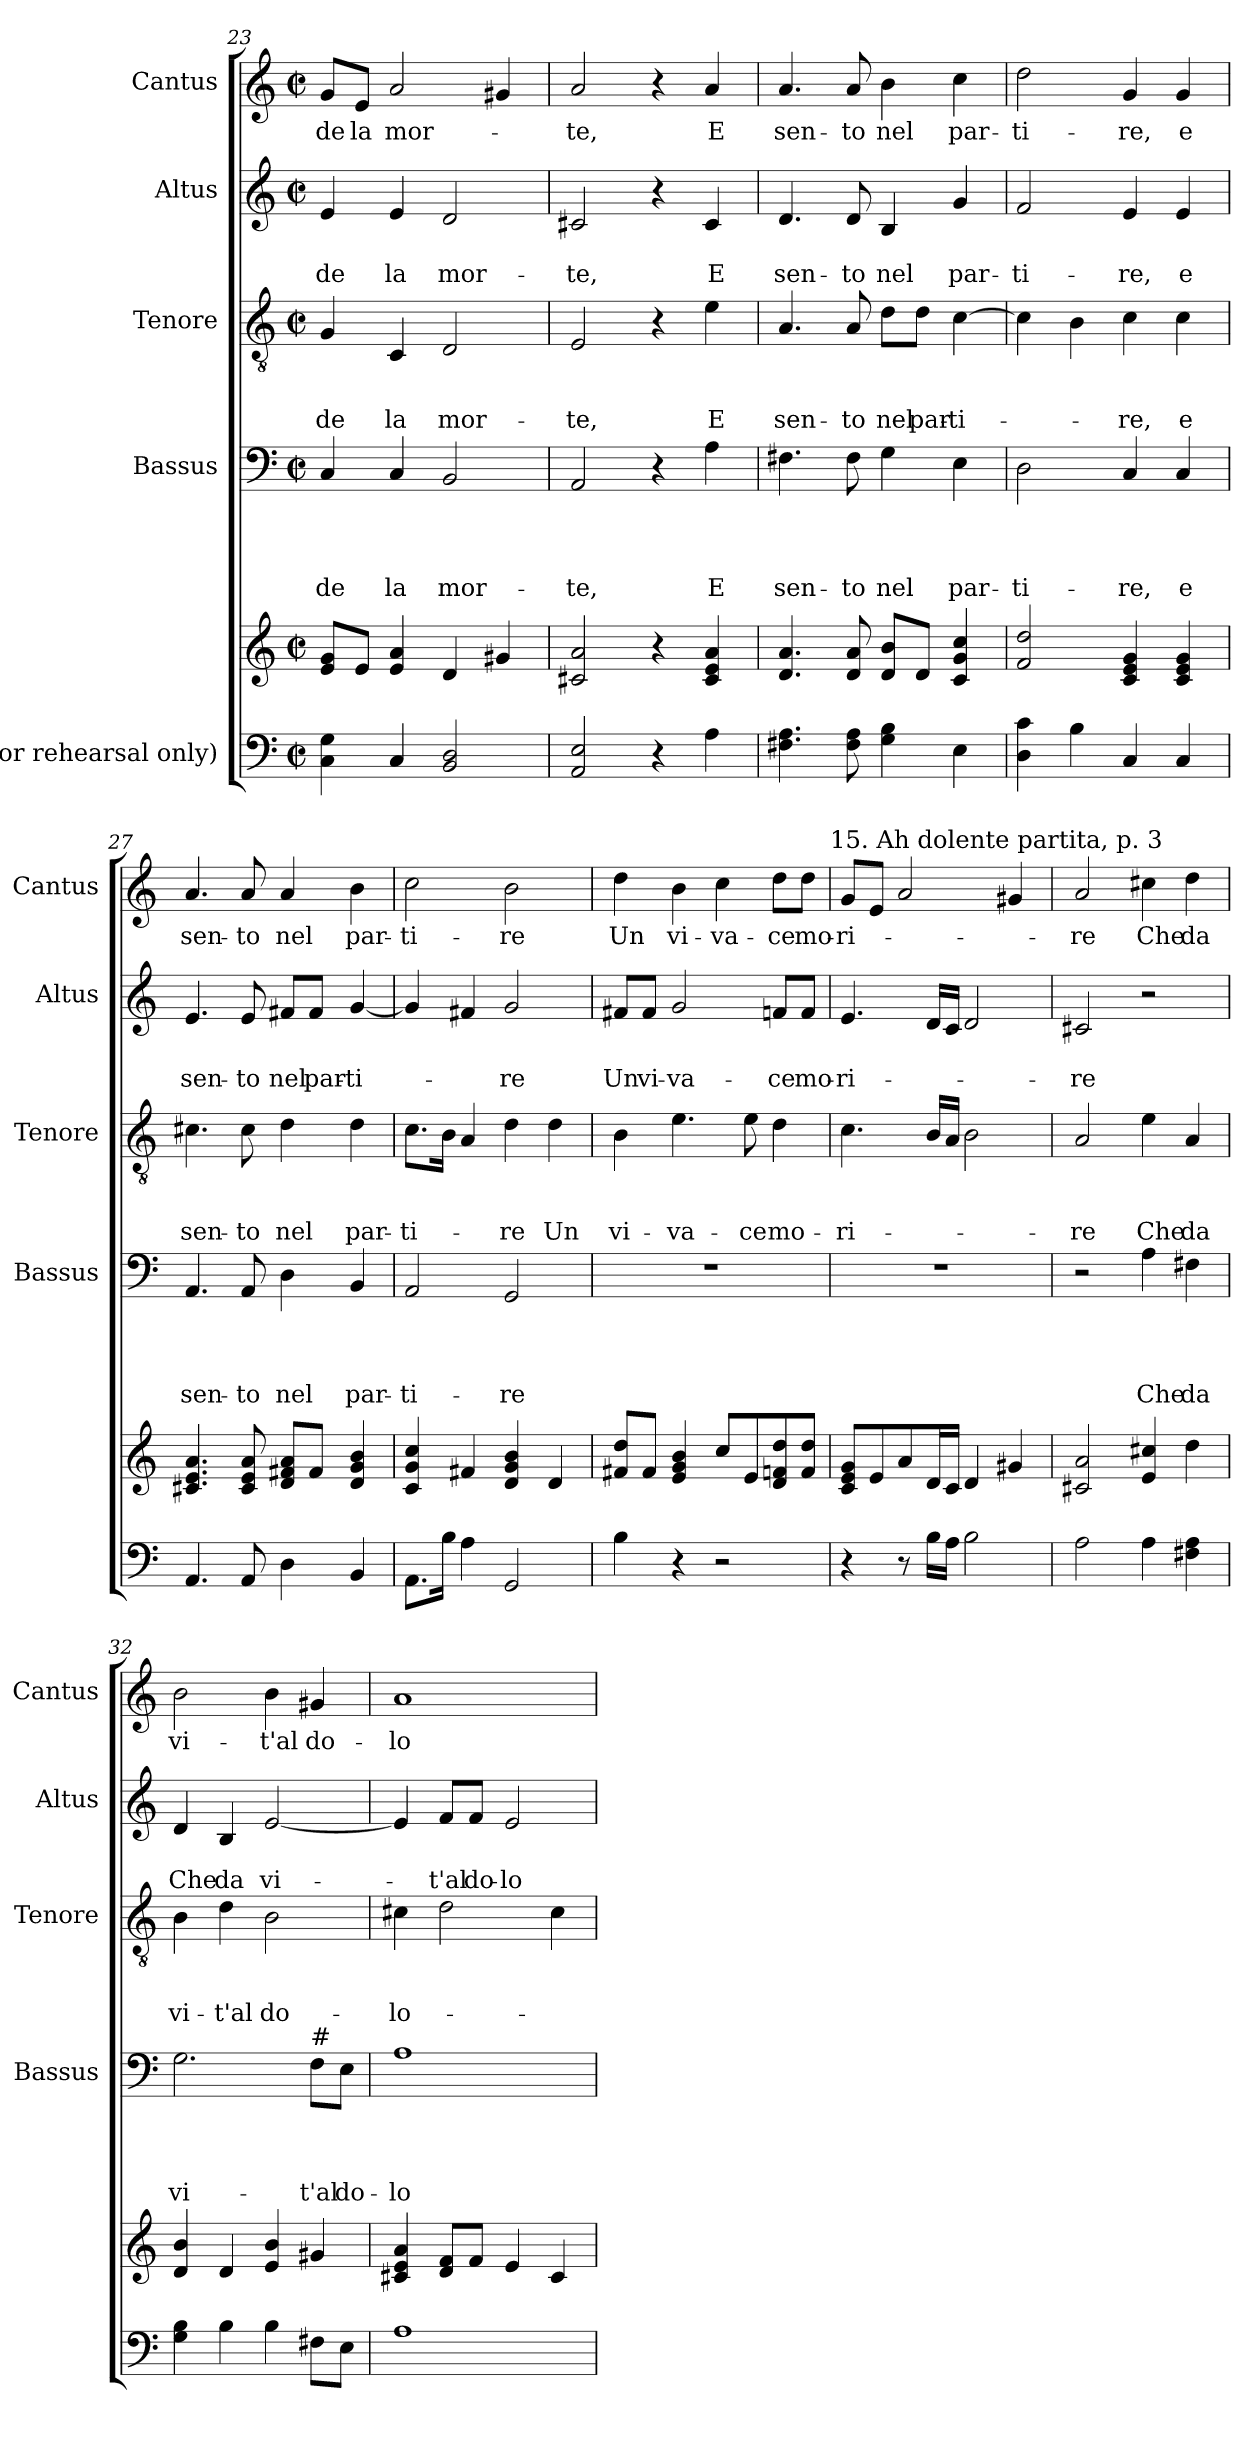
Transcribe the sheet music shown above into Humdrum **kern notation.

**kern	**kern	**kern	**text	**text	**text	**text	**kern	**text	**text	**text	**kern	**text	**text	**kern	**text
*part5	*part5	*part4	*part4	*part4	*part4	*part4	*part3	*part3	*part3	*part3	*part2	*part2	*part2	*part1	*part1
*staff6	*staff5	*staff4	*staff4	*staff4	*staff4	*staff4	*staff3	*staff3	*staff3	*staff3	*staff2	*staff2	*staff2	*staff1	*staff1
*I"(for rehearsal only)	*	*I"Bassus	*	*	*	*	*I"Tenore	*	*	*	*I"Altus	*	*	*I"Cantus	*
*	*	*I'Bassus	*	*	*	*	*I'Tenore	*	*	*	*I'Altus	*	*	*I'Cantus	*
*clefF4	*clefG2	*clefF4	*	*	*	*	*clefGv2	*	*	*	*clefG2	*	*	*clefG2	*
*k[]	*k[]	*k[]	*	*	*	*	*k[]	*	*	*	*k[]	*	*	*k[]	*
*C:	*C:	*C:	*	*	*	*	*C:	*	*	*	*C:	*	*	*C:	*
*M2/2	*M2/2	*M2/2	*	*	*	*	*M2/2	*	*	*	*M2/2	*	*	*M2/2	*
*met(c|)	*met(c|)	*met(c|)	*	*	*	*	*met(c|)	*	*	*	*met(c|)	*	*	*met(c|)	*
=23	=23	=23	=23	=23	=23	=23	=23	=23	=23	=23	=23	=23	=23	=23	=23
!	!	!	!	!	!	!LO:LY:b	!	!	!	!LO:LY:b	!	!	!LO:LY:b	!	!LO:LY:b
4C\ 4G\	8e/ 8g/L	4C/	.	.	.	de	4G/	.	.	de	4e/	.	de	8g/L	de
!	!	!	!	!	!	!	!	!	!	!	!	!	!	!	!LO:LY:b
.	8e/J	.	.	.	.	.	.	.	.	.	.	.	.	8e/J	la
!	!	!	!	!	!	!LO:LY:b	!	!	!	!LO:LY:b	!	!	!LO:LY:b	!	!LO:LY:b
4C/	4e/ 4a/	4C/	.	.	.	la	4C/	.	.	la	4e/	.	la	2a/	mor-
!	!	!	!	!	!	!LO:LY:b	!	!	!	!LO:LY:b	!	!	!LO:LY:b	!	!
2BB/ 2D/	4d/	2BB/	.	.	.	mor-	2D/	.	.	mor-	2d/	.	mor-	.	.
.	4g#X/	.	.	.	.	.	.	.	.	.	.	.	.	4g#X/	.
=24	=24	=24	=24	=24	=24	=24	=24	=24	=24	=24	=24	=24	=24	=24	=24
!	!	!	!	!	!	!LO:LY:b	!	!	!	!LO:LY:b	!	!	!LO:LY:b	!	!LO:LY:b
2AA/ 2E/	2c#X/ 2a/	2AA/	.	.	.	-te,	2E/	.	.	-te,	2c#X/	.	-te,	2a/	-te,
4r	4r	4r	.	.	.	.	4r	.	.	.	4r	.	.	4r	.
!	!	!	!	!	!	!LO:LY:b	!	!	!	!LO:LY:b	!	!	!LO:LY:b	!	!LO:LY:b
4A\	4c#/ 4e/ 4a/	4A\	.	.	.	E	4e\	.	.	E	4c#/	.	E	4a/	E
=25	=25	=25	=25	=25	=25	=25	=25	=25	=25	=25	=25	=25	=25	=25	=25
!	!	!	!	!	!	!LO:LY:b	!	!	!	!LO:LY:b	!	!	!LO:LY:b	!	!LO:LY:b
4.F#X\ 4.A\	4.d/ 4.a/	4.F#X\	.	.	.	sen-	4.A/	.	.	sen-	4.d/	.	sen-	4.a/	sen-
!	!	!	!	!	!	!LO:LY:b	!	!	!	!LO:LY:b	!	!	!LO:LY:b	!	!LO:LY:b
8F#\ 8A\	8d/ 8a/	8F#\	.	.	.	-to	8A/	.	.	-to	8d/	.	-to	8a/	-to
!	!	!	!	!	!	!LO:LY:b	!	!	!	!LO:LY:b	!	!	!LO:LY:b	!	!LO:LY:b
4G\ 4B\	8d/ 8b/L	4G\	.	.	.	nel	8d\L	.	.	nel	4B/	.	nel	4b\	nel
!	!	!	!	!	!	!	!	!	!	!LO:LY:b	!	!	!	!	!
.	8d/J	.	.	.	.	.	8d\J	.	.	par-	.	.	.	.	.
!	!	!	!	!	!	!LO:LY:b	!	!	!	!LO:LY:b:rj	!	!	!LO:LY:b	!	!LO:LY:b
4E\	4c/ 4g/ 4cc/	4E\	.	.	.	par-	[>4c\	.	.	-ti-	4g/	.	par-	4cc\	par-
=26	=26	=26	=26	=26	=26	=26	=26	=26	=26	=26	=26	=26	=26	=26	=26
!	!	!	!	!	!	!LO:LY:b	!	!	!	!	!	!	!LO:LY:b	!	!LO:LY:b
4D\ 4c\	2f/ 2dd/	2D\	.	.	.	-ti-	4c\]	.	.	.	2f/	.	-ti-	2dd\	-ti-
4B\	.	.	.	.	.	.	4B\	.	.	.	.	.	.	.	.
!	!	!	!	!	!	!LO:LY:b	!	!	!	!LO:LY:b	!	!	!LO:LY:b	!	!LO:LY:b
4C/	4c/ 4e/ 4g/	4C/	.	.	.	-re,	4c\	.	.	-re,	4e/	.	-re,	4g/	-re,
!	!	!	!	!	!	!LO:LY:b	!	!	!	!LO:LY:b	!	!	!LO:LY:b	!	!LO:LY:b
4C/	4c/ 4e/ 4g/	4C/	.	.	.	e	4c\	.	.	e	4e/	.	e	4g/	e
=27	=27	=27	=27	=27	=27	=27	=27	=27	=27	=27	=27	=27	=27	=27	=27
!	!	!	!	!	!	!LO:LY:b	!	!	!	!LO:LY:b	!	!	!LO:LY:b	!	!LO:LY:b
4.AA/	4.c#X/ 4.e/ 4.a/	4.AA/	.	.	.	sen-	4.c#X\	.	.	sen-	4.e/	.	sen-	4.a/	sen-
!	!	!	!	!	!	!LO:LY:b	!	!	!	!LO:LY:b	!	!	!LO:LY:b	!	!LO:LY:b
8AA/	8c#/ 8e/ 8a/	8AA/	.	.	.	-to	8c#\	.	.	-to	8e/	.	-to	8a/	-to
!	!	!	!	!	!	!LO:LY:b	!	!	!	!LO:LY:b	!	!	!LO:LY:b	!	!LO:LY:b
4D\	8d/ 8f#X/ 8a/L	4D\	.	.	.	nel	4d\	.	.	nel	8f#X/L	.	nel	4a/	nel
!	!	!	!	!	!	!	!	!	!	!	!	!	!LO:LY:b	!	!
.	8f#/J	.	.	.	.	.	.	.	.	.	8f#/J	.	par-	.	.
!	!	!	!	!	!	!LO:LY:b	!	!	!	!LO:LY:b	!	!	!LO:LY:b	!	!LO:LY:b
4BB/	4d/ 4g/ 4b/	4BB/	.	.	.	par-	4d\	.	.	par-	[>4g/	.	-ti-	4b\	par-
!!LO:LB:g=z
=28	=28	=28	=28	=28	=28	=28	=28	=28	=28	=28	=28	=28	=28	=28	=28
!	!	!	!	!	!	!LO:LY:b	!	!	!	!LO:LY:b	!	!	!	!	!LO:LY:b
8.AA\L	4c/ 4g/ 4cc/	2AA/	.	.	.	-ti-	8.c\L	.	.	-ti-	4g/]	.	.	2cc\	-ti-
16B\Jk	.	.	.	.	.	.	16B\Jk	.	.	.	.	.	.	.	.
4A\	4f#X/	.	.	.	.	.	4A/	.	.	.	4f#X/	.	.	.	.
!	!	!	!	!	!	!LO:LY:b	!	!	!	!LO:LY:b	!	!	!LO:LY:b	!	!LO:LY:b
2GG/	4d/ 4g/ 4b/	2GG/	.	.	.	-re	4d\	.	.	-re	2g/	.	-re	2b\	-re
!	!	!	!	!	!	!	!	!	!	!LO:LY:b	!	!	!	!	!
.	4d/	.	.	.	.	.	4d\	.	.	Un	.	.	.	.	.
=29	=29	=29	=29	=29	=29	=29	=29	=29	=29	=29	=29	=29	=29	=29	=29
!	!	!	!	!	!	!	!	!	!	!LO:LY:b	!	!	!LO:LY:b	!	!LO:LY:b
4B\	8f#X/ 8dd/L	1r	.	.	.	.	4B\	.	.	vi-	8f#X/L	.	Un	4dd\	Un
!	!	!	!	!	!	!	!	!	!	!	!	!	!LO:LY:b	!	!
.	8f#/J	.	.	.	.	.	.	.	.	.	8f#/J	.	vi-	.	.
!	!	!	!	!	!	!	!	!	!	!LO:LY:b	!	!	!LO:LY:b:rj	!	!LO:LY:b
4r	4e/ 4g/ 4b/	.	.	.	.	.	4.e\	.	.	-va-	2g/	.	-va-	4b\	vi-
!	!	!	!	!	!	!	!	!	!	!	!	!	!	!	!LO:LY:b
2r	8cc/L	.	.	.	.	.	.	.	.	.	.	.	.	4cc\	-va-
!	!	!	!	!	!	!	!	!	!	!LO:LY:b	!	!	!	!	!
.	8e/	.	.	.	.	.	8e\	.	.	-ce	.	.	.	.	.
!	!	!	!	!	!	!	!	!	!	!LO:LY:b	!	!	!LO:LY:b	!	!LO:LY:b
.	8d/ 8fn/ 8dd/	.	.	.	.	.	4d\	.	.	mo-	8fn/L	.	-ce	8dd\L	-ce
!	!	!	!	!	!	!	!	!	!	!	!	!	!LO:LY:b	!	!LO:LY:b
.	8f/ 8dd/J	.	.	.	.	.	.	.	.	.	8f/J	.	mo-	8dd\J	mo-
!	!	!	!	!	!	!	!	!	!	!	!	!	!	!LO:TX:a:t=15. Ah dolente partita, p. 3	!
=30	=30	=30	=30	=30	=30	=30	=30	=30	=30	=30	=30	=30	=30	=30	=30
!	!	!	!	!	!	!	!	!	!	!LO:LY:b	!	!	!LO:LY:b	!	!LO:LY:b
4r	8c/ 8e/ 8g/L	1r	.	.	.	.	4.c\	.	.	-ri-	4.e/	.	-ri-	8g/L	-ri-
.	8e/	.	.	.	.	.	.	.	.	.	.	.	.	8e/J	.
8r	8a/	.	.	.	.	.	.	.	.	.	.	.	.	2a/	.
16B\LL	16d/L	.	.	.	.	.	16B/LL	.	.	.	16d/LL	.	.	.	.
16A\JJ	16c/JJ	.	.	.	.	.	16A/JJ	.	.	.	16c/JJ	.	.	.	.
2B\	4d/	.	.	.	.	.	2B\	.	.	.	2d/	.	.	.	.
.	4g#X/	.	.	.	.	.	.	.	.	.	.	.	.	4g#X/	.
=31	=31	=31	=31	=31	=31	=31	=31	=31	=31	=31	=31	=31	=31	=31	=31
!	!	!	!	!	!	!	!	!	!	!LO:LY:b	!	!	!LO:LY:b	!	!LO:LY:b
2A\	2c#X/ 2a/	2r	.	.	.	.	2A/	.	.	-re	2c#X/	.	-re	2a/	-re
!	!	!	!	!	!	!LO:LY:b	!	!	!	!LO:LY:b	!	!	!	!	!LO:LY:b
4A\	4e/ 4cc#X/	4A\	.	.	.	Che	4e\	.	.	Che	2r	.	.	4cc#X\	Che
!	!	!	!	!	!	!LO:LY:b	!	!	!	!LO:LY:b	!	!	!	!	!LO:LY:b
4F#X\ 4A\	4dd\	4F#X\	.	.	.	da	4A/	.	.	da	.	.	.	4dd\	da
=32	=32	=32	=32	=32	=32	=32	=32	=32	=32	=32	=32	=32	=32	=32	=32
!	!	!	!	!	!	!LO:LY:b	!	!	!	!LO:LY:b	!	!	!LO:LY:b	!	!LO:LY:b
4G\ 4B\	4d/ 4b/	2.G\	.	.	.	vi-	4B\	.	.	vi-	4d/	.	Che	2b\	vi-
!	!	!	!	!	!	!	!	!	!	!LO:LY:b	!	!	!LO:LY:b	!	!
4B\	4d/	.	.	.	.	.	4d\	.	.	-t'al	4B/	.	da	.	.
!	!	!	!	!	!	!	!	!	!	!LO:LY:b	!	!	!LO:LY:b	!	!LO:LY:b
4B\	4e/ 4b/	.	.	.	.	.	2B\	.	.	do-	[<2e/	.	vi-	4b\	-t'al
!	!	!LO:TX:a:t=#	!	!	!	!	!	!	!	!	!	!	!	!	!
!	!	!	!	!	!	!LO:LY:b	!	!	!	!	!	!	!	!	!LO:LY:b
8F#X\L	4g#X/	8F\L	.	.	.	-t'al	.	.	.	.	.	.	.	4g#X/	do-
!	!	!	!	!	!	!LO:LY:b	!	!	!	!	!	!	!	!	!
8E\J	.	8E\J	.	.	.	do-	.	.	.	.	.	.	.	.	.
=33	=33	=33	=33	=33	=33	=33	=33	=33	=33	=33	=33	=33	=33	=33	=33
!	!	!	!	!	!	!LO:LY:b	!	!	!	!LO:LY:b	!	!	!	!	!LO:LY:b
1A	4c#X/ 4e/ 4a/	1A	.	.	.	-lo-	4c#X\	.	.	-lo-	4e/]	.	.	1a	-lo-
!	!	!	!	!	!	!	!	!	!	!	!	!	!LO:LY:b	!	!
.	8d/ 8f/L	.	.	.	.	.	2d\	.	.	.	8f/L	.	-t'al	.	.
!	!	!	!	!	!	!	!	!	!	!	!	!	!LO:LY:b	!	!
.	8f/J	.	.	.	.	.	.	.	.	.	8f/J	.	do-	.	.
!	!	!	!	!	!	!	!	!	!	!	!	!	!LO:LY:b:rj	!	!
.	4e/	.	.	.	.	.	.	.	.	.	2e/	.	-lo-	.	.
.	4c#/	.	.	.	.	.	4c#\	.	.	.	.	.	.	.	.
=	=	=	=	=	=	=	=	=	=	=	=	=	=	=	=
*-	*-	*-	*-	*-	*-	*-	*-	*-	*-	*-	*-	*-	*-	*-	*-
